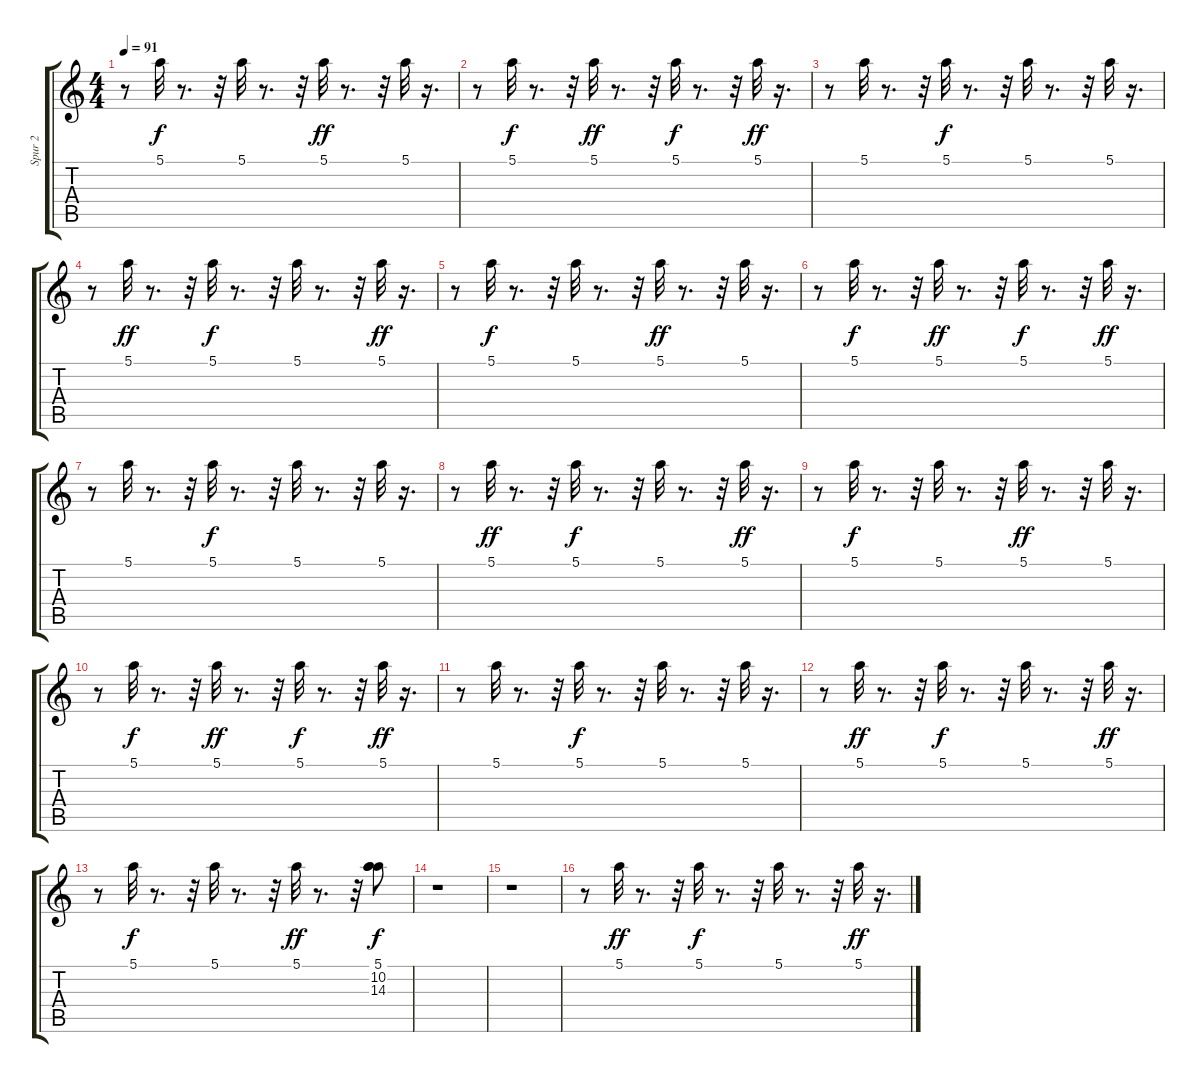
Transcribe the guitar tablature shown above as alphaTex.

\track ("Spur 2" "Spur 2") {instrument electricbasspick}
\staff {score tabs}
\tuning (E4 B3 G3 D3 A2 E2) {hide}
\ts (4 4)
\tempo 91
\clef g2
\ks c
r.8{dy ff} 5.1.32{dy f} r.8{d} r.32 5.1.32 r.8{d} r.32 5.1.32{dy ff} r.8{d} r.32 5.1.32 r.16{d} |
r.8 5.1.32{dy f} r.8{d} r.32 5.1.32{dy ff} r.8{d} r.32 5.1.32{dy f} r.8{d} r.32 5.1.32{dy ff} r.16{d} |
r.8 5.1.32 r.8{d} r.32 5.1.32{dy f} r.8{d} r.32 5.1.32 r.8{d} r.32 5.1.32 r.16{d} |
r.8 5.1.32{dy ff} r.8{d} r.32 5.1.32{dy f} r.8{d} r.32 5.1.32 r.8{d} r.32 5.1.32{dy ff} r.16{d} |
r.8 5.1.32{dy f} r.8{d} r.32 5.1.32 r.8{d} r.32 5.1.32{dy ff} r.8{d} r.32 5.1.32 r.16{d} |
r.8 5.1.32{dy f} r.8{d} r.32 5.1.32{dy ff} r.8{d} r.32 5.1.32{dy f} r.8{d} r.32 5.1.32{dy ff} r.16{d} |
r.8 5.1.32 r.8{d} r.32 5.1.32{dy f} r.8{d} r.32 5.1.32 r.8{d} r.32 5.1.32 r.16{d} |
r.8 5.1.32{dy ff} r.8{d} r.32 5.1.32{dy f} r.8{d} r.32 5.1.32 r.8{d} r.32 5.1.32{dy ff} r.16{d} |
r.8 5.1.32{dy f} r.8{d} r.32 5.1.32 r.8{d} r.32 5.1.32{dy ff} r.8{d} r.32 5.1.32 r.16{d} |
r.8 5.1.32{dy f} r.8{d} r.32 5.1.32{dy ff} r.8{d} r.32 5.1.32{dy f} r.8{d} r.32 5.1.32{dy ff} r.16{d} |
r.8 5.1.32 r.8{d} r.32 5.1.32{dy f} r.8{d} r.32 5.1.32 r.8{d} r.32 5.1.32 r.16{d} |
r.8 5.1.32{dy ff} r.8{d} r.32 5.1.32{dy f} r.8{d} r.32 5.1.32 r.8{d} r.32 5.1.32{dy ff} r.16{d} |
r.8 5.1.32{dy f} r.8{d} r.32 5.1.32 r.8{d} r.32 5.1.32{dy ff} r.8{d} r.32 (5.1 10.2 14.3).8{dy f} |
r.1 |
r.1 |
r.8 5.1.32{dy ff} r.8{d} r.32 5.1.32{dy f} r.8{d} r.32 5.1.32 r.8{d} r.32 5.1.32{dy ff} r.16{d}
